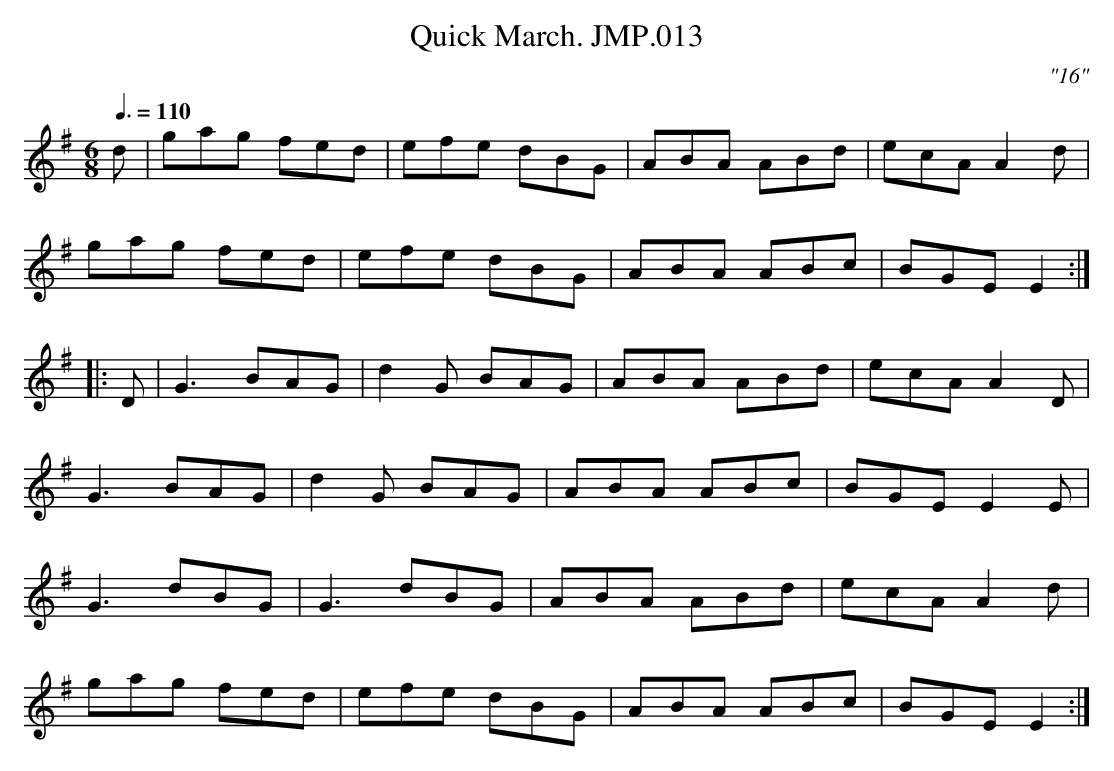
X:1
T:Quick March. JMP.013
M:6/8
L:1/8
Q:3/8=110
C:"16"
K:E minor
d | gag fed | efe dBG |  ABA ABd | ecA A2d |
gag fed | efe dBG |  ABA ABc | BGE E2 :|
|:D | G3 BAG | d2G BAG | ABA ABd | ecA A2D |
G3 BAG | d2G BAG | ABA ABc | BGE E2E |
G3 dBG | G3 dBG | ABA ABd | ecA A2d |
gag fed | efe dBG | ABA ABc | BGE E2 :|
